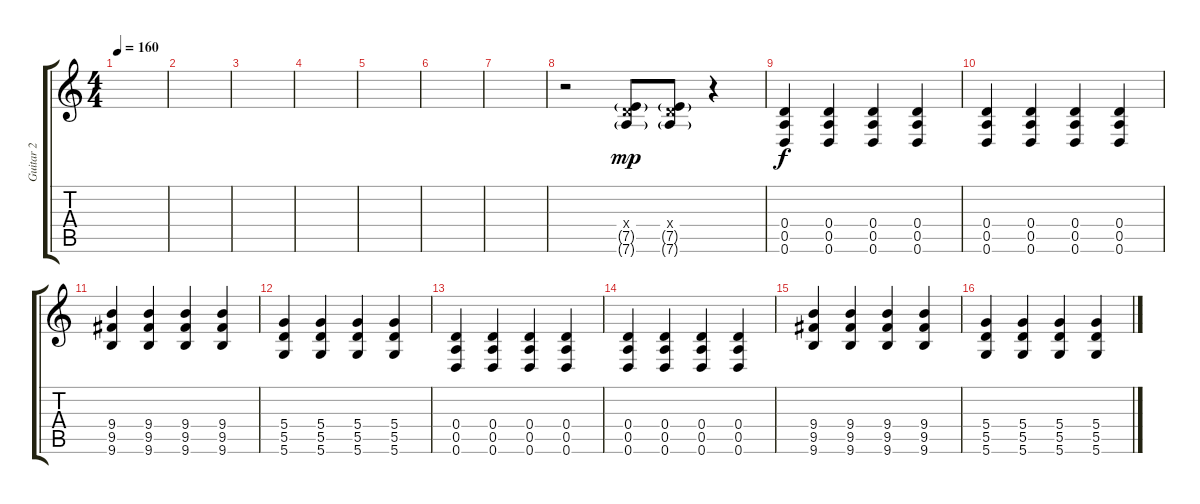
\track ("Guitar 2" "Guitar 2") {instrument distortionguitar}
\staff {score tabs}
\tuning (E4 B3 G3 D3 A2 D2) {hide}
\ts (4 4)
\tempo 160
\clef g2
\ks c
|
|
|
|
|
|
|
r.2 (0.4{x} 7.5{g} 7.6{g}).8{dy mp} (0.4{x} 7.5{g} 7.6{g}).8 r.4 |
(0.4 0.5 0.6).4{dy f} (0.4 0.5 0.6).4 (0.4 0.5 0.6).4 (0.4 0.5 0.6).4 |
(0.4 0.5 0.6).4 (0.4 0.5 0.6).4 (0.4 0.5 0.6).4 (0.4 0.5 0.6).4 |
(9.4 9.5 9.6).4 (9.4 9.5 9.6).4 (9.4 9.5 9.6).4 (9.4 9.5 9.6).4 |
(5.4 5.5 5.6).4 (5.4 5.5 5.6).4 (5.4 5.5 5.6).4 (5.4 5.5 5.6).4 |
(0.4 0.5 0.6).4 (0.4 0.5 0.6).4 (0.4 0.5 0.6).4 (0.4 0.5 0.6).4 |
(0.4 0.5 0.6).4 (0.4 0.5 0.6).4 (0.4 0.5 0.6).4 (0.4 0.5 0.6).4 |
(9.4 9.5 9.6).4 (9.4 9.5 9.6).4 (9.4 9.5 9.6).4 (9.4 9.5 9.6).4 |
(5.4 5.5 5.6).4 (5.4 5.5 5.6).4 (5.4 5.5 5.6).4 (5.4 5.5 5.6).4
